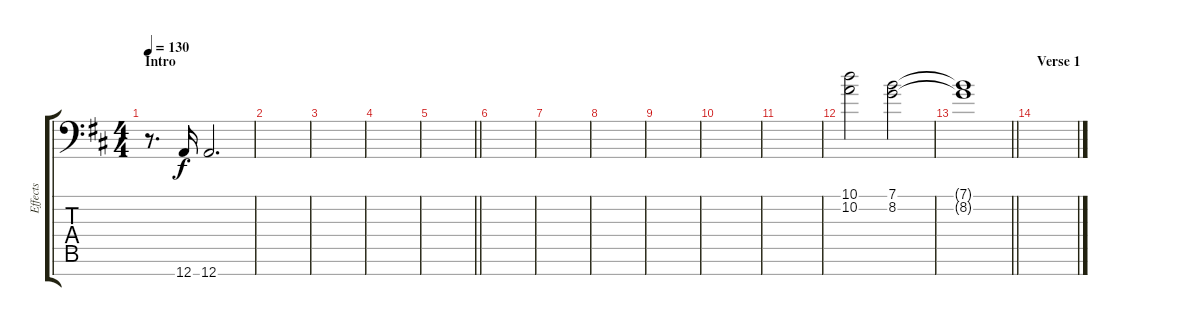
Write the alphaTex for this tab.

\track ("Effects" "Effects") {instrument lead4chiff}
\staff {score tabs}
\tuning (E4 B3 G3 D3 A2 E2 A1) {hide}
\ts (4 4)
\section ("" "Intro")
\tempo 130
\clef f4
\ks d
r.8{d dy f volume 10 balance 15 instrument lead4chiff} 12.7.16 12.7.2{d} |
|
|
|
\barLineRight lightlight
|
|
|
|
|
|
|
(10.1 10.2).2{balance 8 instrument pad5bowed} (7.1 8.2).2 |
\barLineRight lightlight
(7.1{t} 8.2{t}).1 |
\section ("" "Verse 1")
